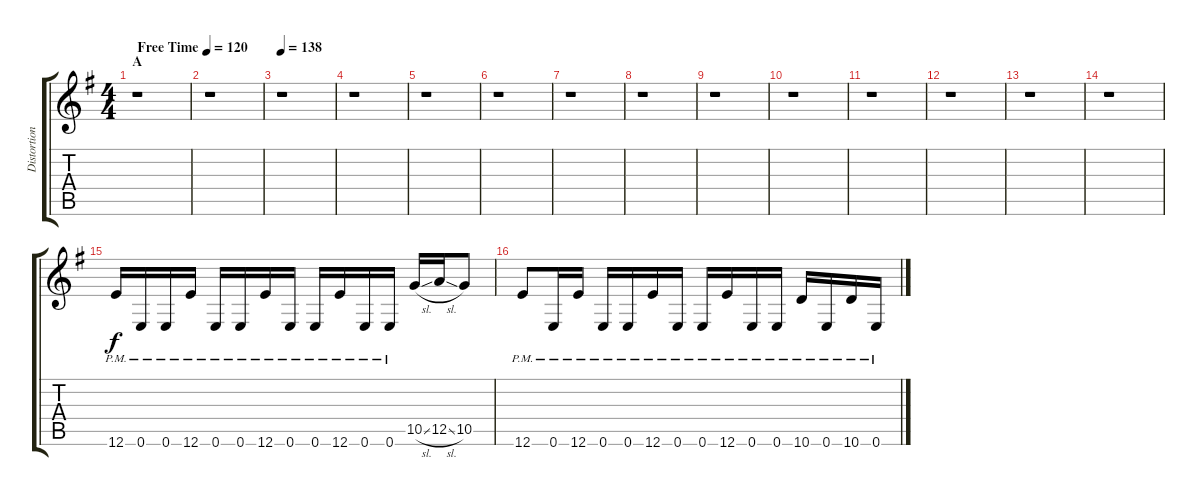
\track ("Distortion 3" "Distortion") {instrument distortionguitar}
\staff {score tabs}
\tuning (E4 B3 G3 D3 A2 E2) {hide}
\ts (4 4)
\section ("" "A")
\tempo (120 "Free Time")
\clef g2
\ks g
r.1{dy f instrument distortionguitar} |
r.1 |
\tempo 138
r.1 |
r.1 |
r.1 |
r.1 |
r.1 |
r.1 |
r.1 |
r.1 |
r.1 |
r.1 |
r.1 |
r.1 |
12.6{pm}.16 0.6{pm}.16 0.6{pm}.16 12.6{pm}.16 0.6{pm}.16 0.6{pm}.16 12.6{pm}.16 0.6{pm}.16 0.6{pm}.16 12.6{pm}.16 0.6{pm}.16 0.6{pm}.16 10.5{sl}.16 12.5{sl}.16 10.5.8 |
12.6{pm}.8 0.6{pm}.16 12.6{pm}.16 0.6{pm}.16 0.6{pm}.16 12.6{pm}.16 0.6{pm}.16 0.6{pm}.16 12.6{pm}.16 0.6{pm}.16 0.6{pm}.16 10.6{pm}.16 0.6{pm}.16 10.6{pm}.16 0.6{pm}.16
